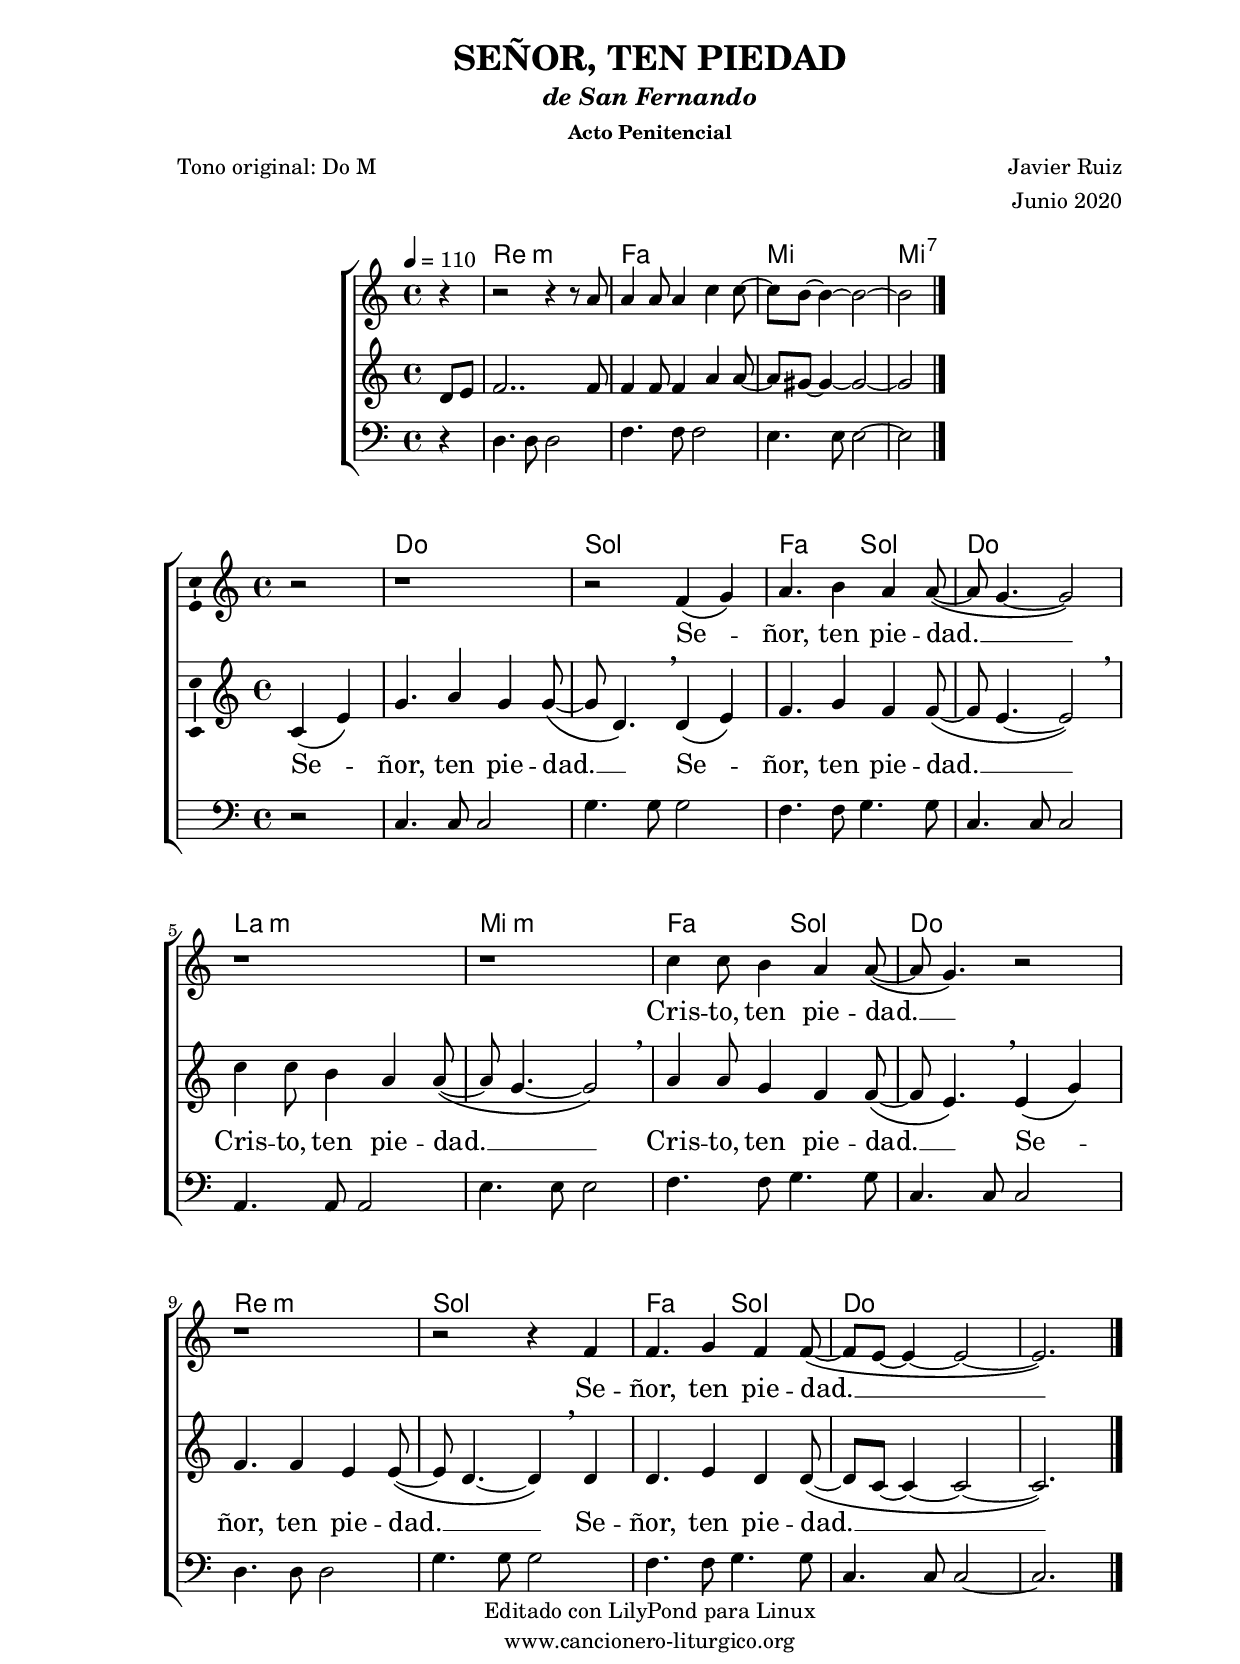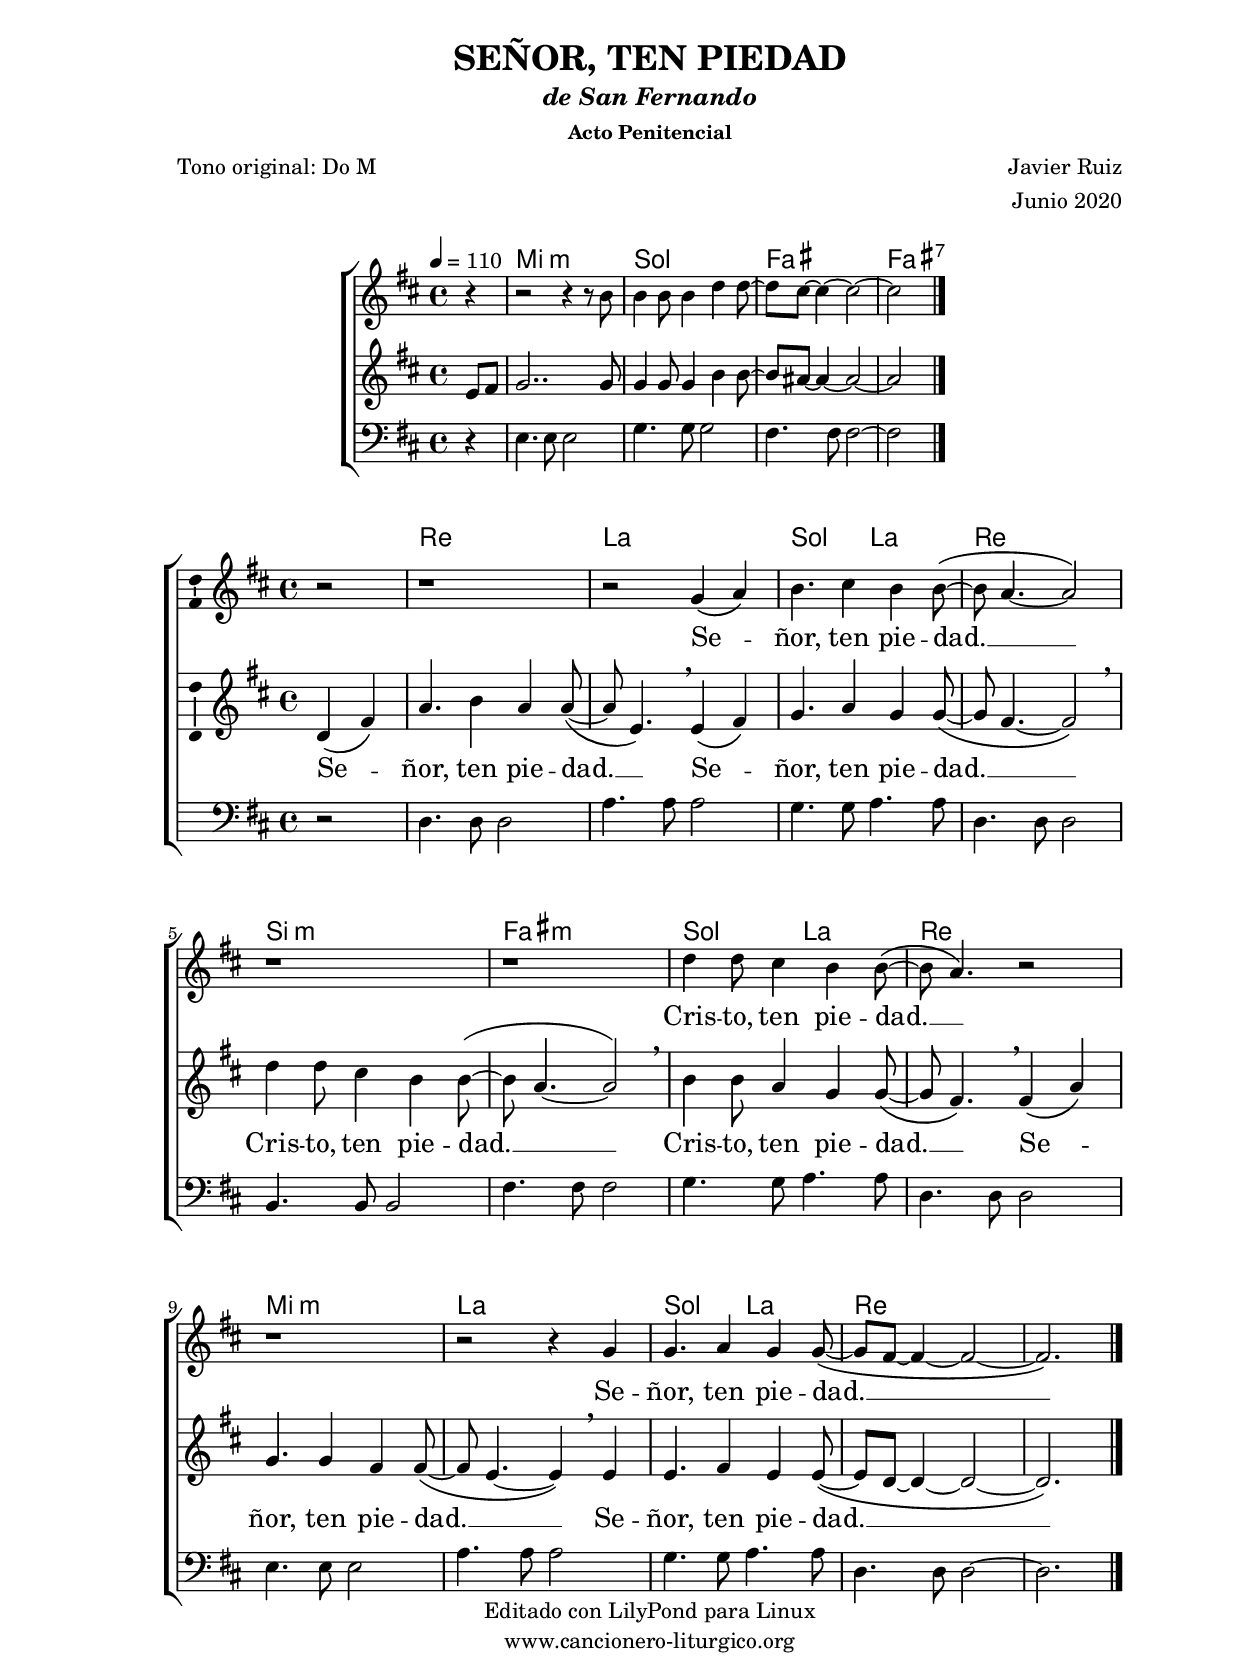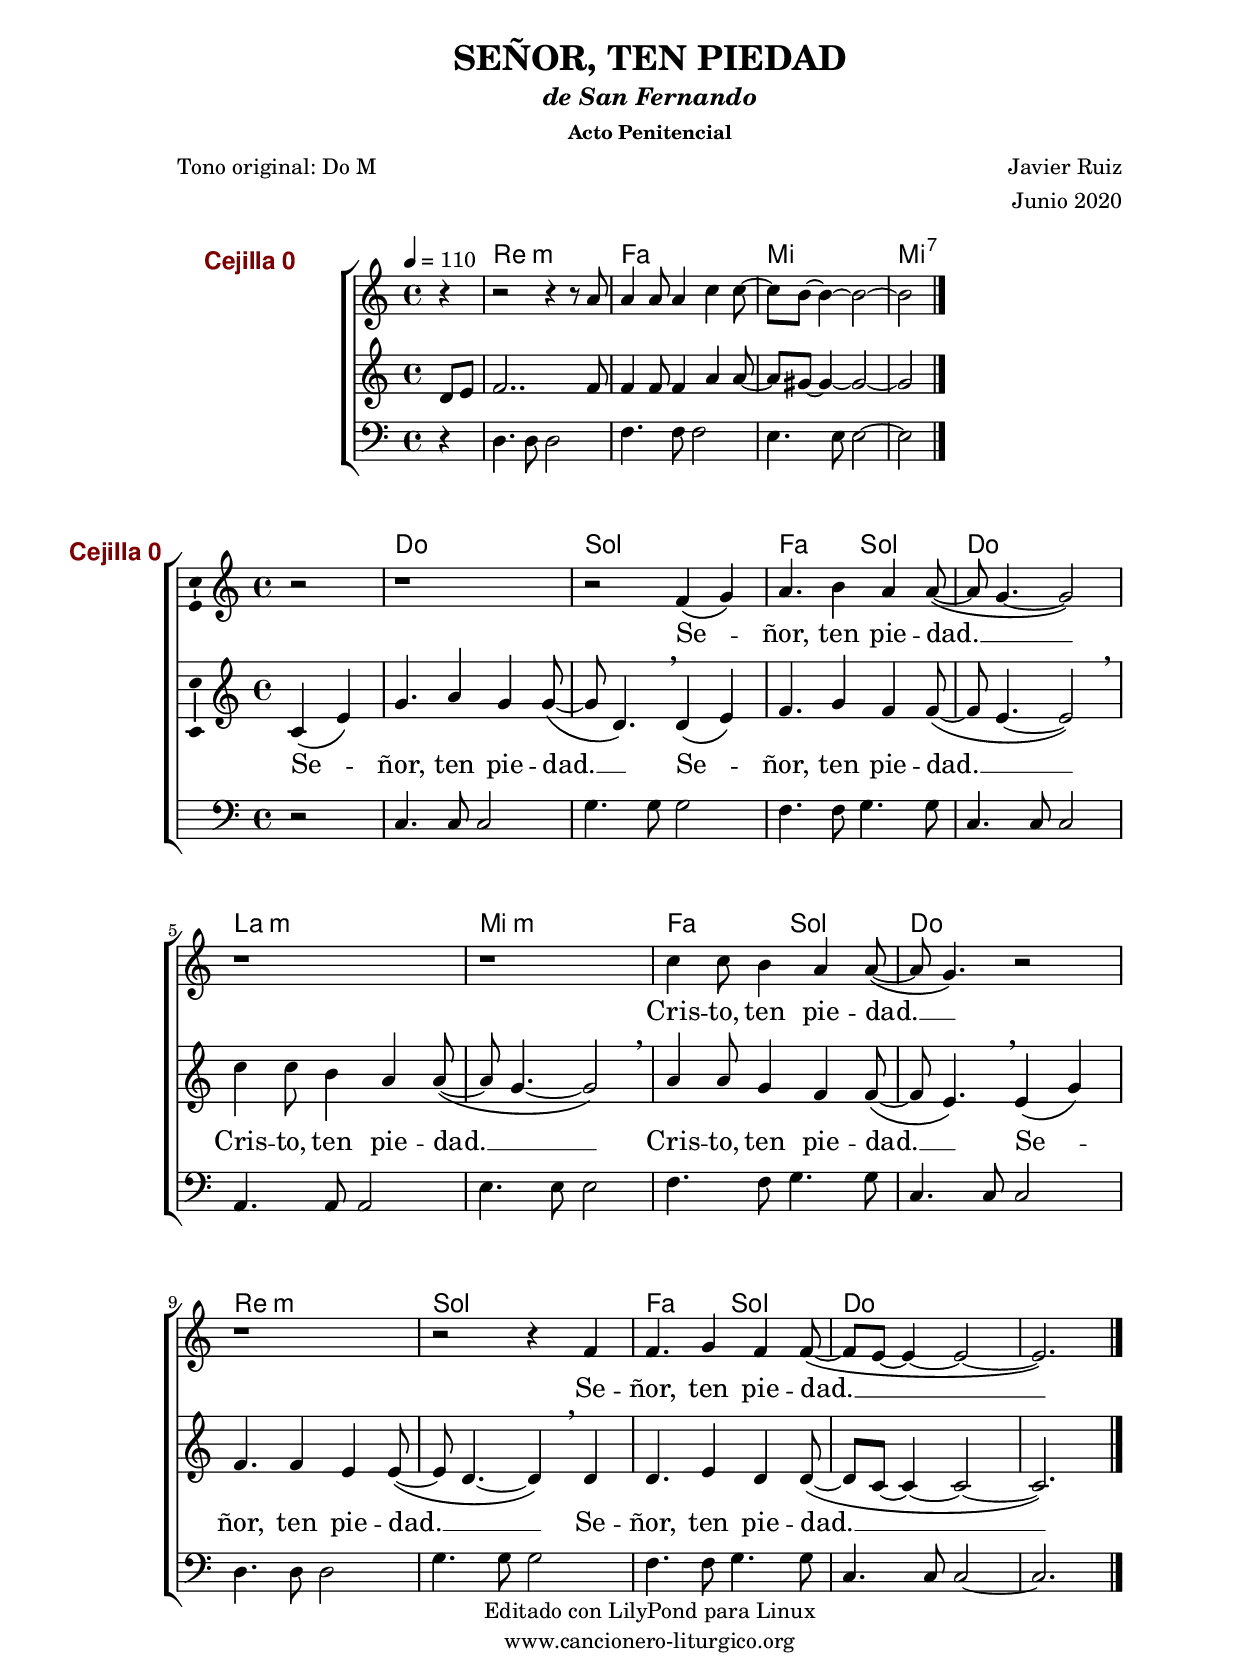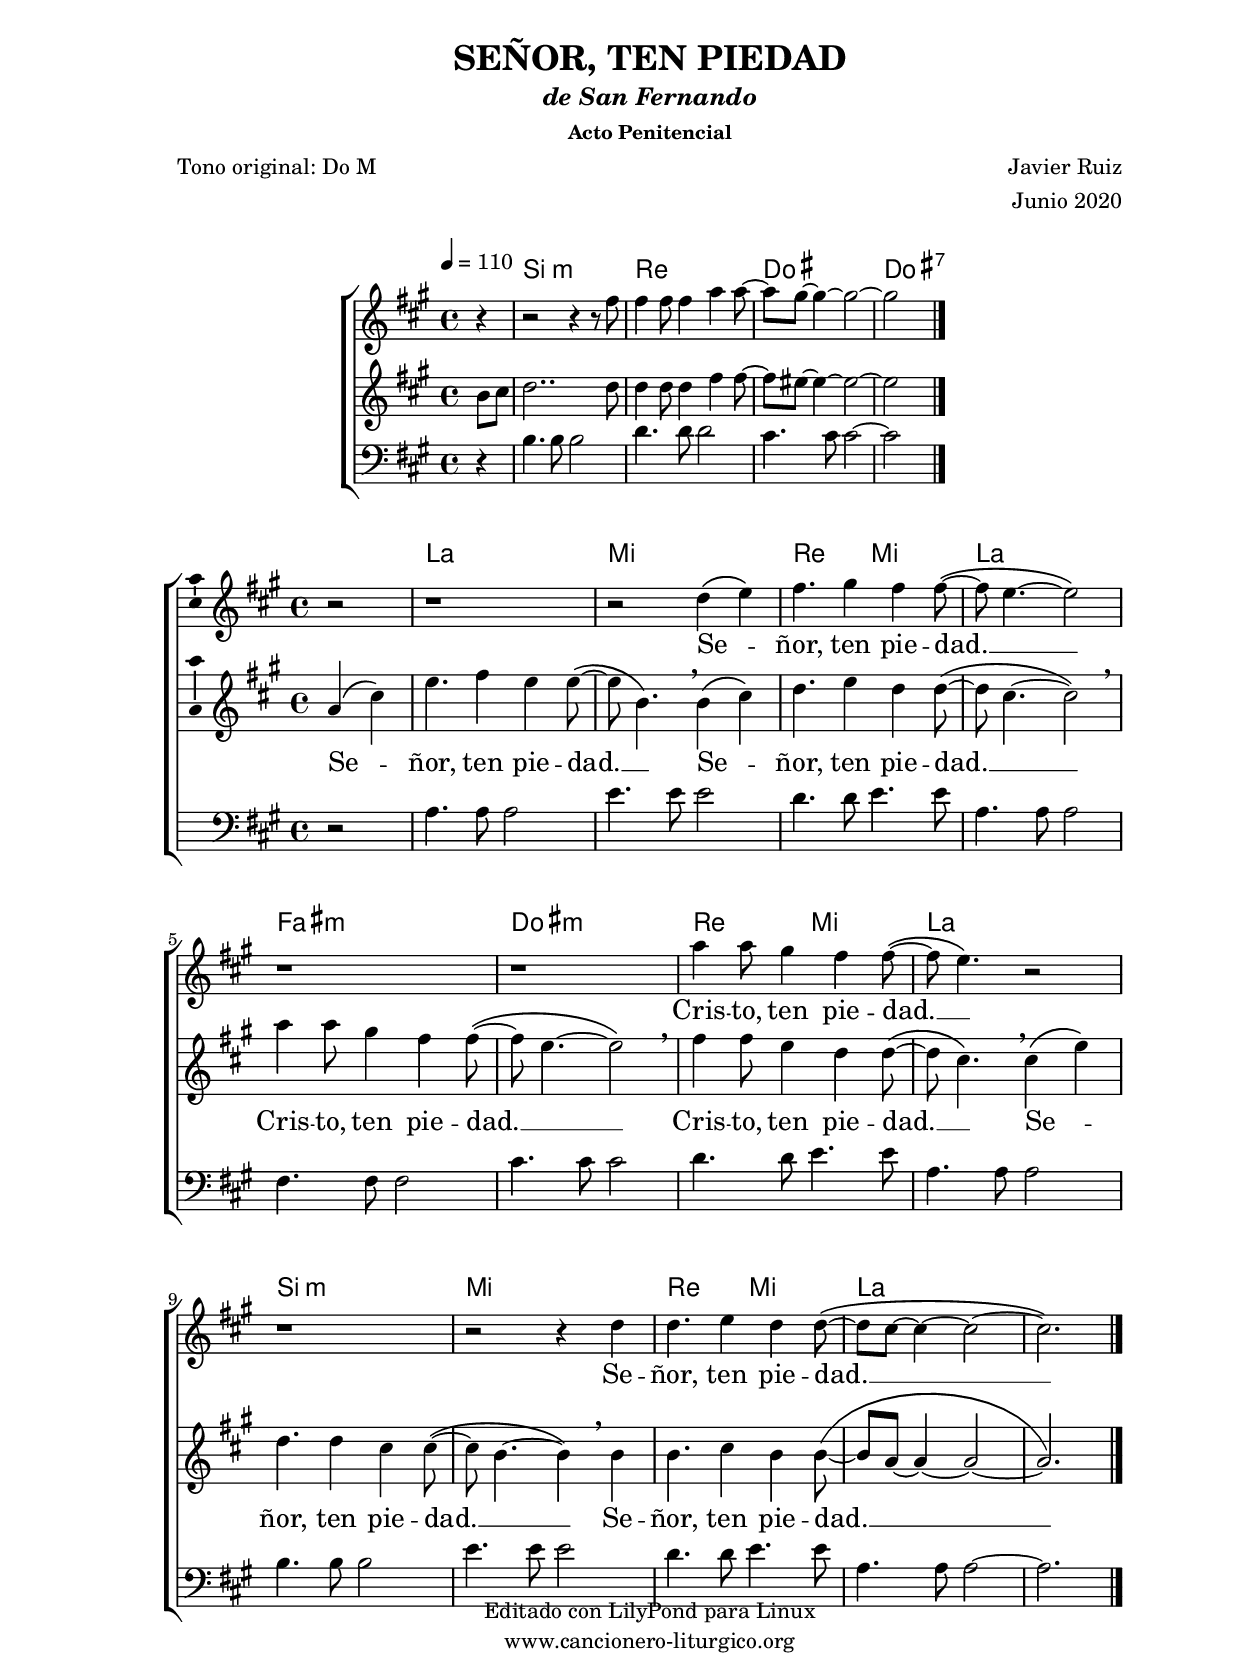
%
%lilypond ten-piedad-jruiz.ly
%timidity ten-piedad-jruiz.midi -Ow -o ten-piedad-jruiz.wav
%timidity ten-piedad-jruiz.midi -Ow -o - | lame - ten-piedad-jruiz.mp3
%
%Para convertir de .wav a .mp3:
%lame -h -m j filename.wav
%
%
%para escuchar el midi:
%timidity nombrefichero.midi
%


%versión de lilypond para la que se ha escrito esta partitura:
\version "2.16.0"

	%Tamaño papel
	#(set-default-paper-size "a4")
	%Tamaño partitura
	#(set-global-staff-size 19)
	%No responde al pulsar sobre una nota
	#(ly:set-option 'point-and-click #f)

%parámetros del encabezamiento:
\header {
	title = "SEÑOR, TEN PIEDAD"
	subtitle = \markup { {\italic "de San Fernando"} }
	subsubtitle = \markup { Acto Penitencial }
	composer = "Javier Ruiz"
	poet = "Tono original: Do M"
	meter = ""
	arranger = "Junio 2020"
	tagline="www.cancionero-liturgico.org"
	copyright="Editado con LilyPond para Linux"
	tiempo = ""
	usos = "Kyrie"
	letra = ""
	}

%parámetros asociados al papel:
\paper  {
	oddHeaderMarkup = \markup {\fill-line { \on-the-fly #not-first-page \fromproperty #'header:title \on-the-fly #not-first-page \fromproperty #'header:composer }}
	evenHeaderMarkup = \markup {\fill-line { \fromproperty #'header:composer \fromproperty #'header:title }}
	#(set-paper-size "a4")
	print-page-number = ##f
	first-page-number = 1
	print-first-page-number = ##f
%	head-separation = 3.0 \cm
	top-margin = 2.0 \cm
%%%	bottom-margin = 0.5\cm
	bottom-margin = 0.2\cm
	left-margin = 3.0 \cm
	line-width = 16.0 \cm 
	indent = 0\mm
%	indent = 8\mm
	interscoreline = 2.\mm
	between-system-space = 15\mm
%	para que las partituras no llenen la hoja:
	ragged-bottom = ##t
%	idem para la última hoja:
	ragged-last-bottom = ##f
%	para que las partituras llenen el ancho del papel:
	ragged-last = ##f
	after-title-space = 2.5 \cm
page-count=1
%system-count=8

	%Flexible Vertical Spacing
%	markup-markup-spacing =
%	#'((basic-distance . 15) (minimum-distance . 15) (padding . 3))
	markup-system-spacing =
	#'((basic-distance . 15) (minimum-distance . 15) (padding . 3))
	system-system-spacing =
	#'((basic-distance . 15) (minimum-distance . 15) (padding . 3))
	score-system-spacing =
	#'((basic-distance . 15) (minimum-distance . 15) (padding . 5))
%	top-system-spacing = % header
%	#'((basic-distance . 8) (minimum-distance . 0) (padding . 0))
%	top-markup-spacing =
%	#'((basic-distance . 20) (minimum-distance . 20) (padding . 0))
	last-bottom-spacing = % footer
	#'((basic-distance . 5) (minimum-distance . 5) (padding . 0))
%	score-markup-spacing =
%	#'((basic-distance . 16) (minimum-distance . 13) (padding . 0))

	}


%parámetros que afectan a toda la partitura:
globalintro =  {
	%clave de sol (G):
	\clef G
	%armadura:
%	\transpose ees f
	\key c \major
	\tempo 4=110
	\set Score.tempoHideNote = ##f
	}

global =  {
	%clave de sol (G):
	\clef G
	%armadura:
%	\transpose ees f
	\key c \major
	\tempo 4=110
	\set Score.tempoHideNote = ##t
	}


acordesintro = {
	\italianChords
	\chordmode {
%	\transpose ees f
{

s4
d1:m f e e2:7
%s2

	}
	}
}


melodiaintro = 
%	\transpose ees f
{

	\relative c''{
	\time 4/4

\partial4
r4
r2 r4 r8 a8
a4 a8 a4 c c8~
c8 b8~b4~b2~
b2
%s2

}
	\bar "|."
	}


melodiaintrodos = 
%	\transpose ees f
{

	\relative c'{
	\time 4/4

\partial4
d8 e
f2.. f8
f4 f8 f4 a a8~
a8 gis8~gis4~gis2~
gis2
%s2

}
	\bar "|."
	}


melodiaintrobajo = 
%	\transpose ees f
{

	%clave de fa (F):
	\clef F

	\relative c{
	\time 4/4

\partial4
r4
d4. d8 d2
f4. f8 f2
e4. e8 e2~
e2
%s2

}
	\bar "|."
	}


acordesestri = {
	\italianChords
	\chordmode {
%	\transpose ees f
{

\partial2
s2
c2 c g g f g c c a:m a:m e:m e:m f g c c d:m d:m g g f g c s2.
%s4


	}
	}
}


melodiaestri = 
%	\transpose ees f
{

	\relative c'{
	\time 4/4

\partial2
c4 \(e\)
g4. a4 g g8~
\(g8 d4.\) \breathe d4 \(e\)
f4. g4 f f8~
\(f8 e4.~e2\) \breathe

\break

c'4 c8 b4 a a8~
\(a8 g4.~g2\) \breathe
a4 a8 g4 f f8~
\(f8 e4.\) \breathe e4 \(g\)

\break

f4. f4 e e8~
\(e8 d4.~d4\) \breathe d4
d4. e4 d d8~
\(d8 c8~c4~c2~
c2.\)
%s4

}

	\bar "|."
	}


melodiaestrialto = 
%	\transpose ees f
{

	\relative c'{
	\time 4/4

\partial2
r2
r1
r2 f4 \(g\)
a4. b4 a a8~
\(a8 g4.~g2\)
r1
r1
c4 c8 b4 a a8~
\(a8 g4.\) r2
r1
r2 r4 f4
f4. g4 f f8~
\(f8 e8~e4~e2~
e2.\)
%s4

}

	\bar "|."
	}


melodiaestribajo = 
%	\transpose ees f
{

	%clave de fa (F):
	\clef F

	\relative c{
	\time 4/4

\partial2
r2
c4. c8 c2
g'4. g8 g2
f4. f8 g4. g8
c,4. c8 c2
a4. a8 a2
e'4. e8 e2
f4. f8 g4. g8
c,4. c8 c2
d4. d8 d2
g4. g8 g2
f4. f8 g4. g8
c,4. c8 c2~
c2.
%s4

}
	\bar "|."
	}


textoestri = \lyricmode {
Se -- _ ñor, ten pie -- dad. __ _ Se -- _ ñor, ten pie -- dad. __ _
Cris -- to, ten pie -- dad. __ _ Cris -- to, ten pie -- dad. __ _
Se -- _ ñor, ten pie -- dad. __ _ Se -- ñor, ten pie -- dad. __ _
	}

textoestrialto = \lyricmode {
Se -- _ ñor, ten pie -- dad. __ _
Cris -- to, ten pie -- dad. __ _
Se -- ñor, ten pie -- dad. __ _
	}


acordesintroStaff = \context ChordNames = acordesintroStaff <<
	\set chordChanges = ##t
	\acordesintro
	>>

acordesestriStaff = \context ChordNames = acordesestriStaff <<
	\set chordChanges = ##t
	\acordesestri
	>>


%%%%%%%%%%%%%%%%%%%%%%%%%%%%%%%%%%% CEJILLA %%%%%%%%%%%%%%%%%%%%%%%%%%%%%%%%%%%
acordesintrocejilla = {
%%%	\override ChordNames.ChordName #'font-size = #-1
%%%	\override ChordNames.ChordName #'font-series = #'bold
	\transpose c c {
		\acordesintro
		}
	}

acordesintrocejillaStaff = \context ChordNames = acordesintrocejillaStaff <<
	\set Staff.instrumentName = \markup \with-color #darkred \larger \bold \sans "Cejilla 0"
	\set chordChanges = ##t
	\acordesintrocejilla
	>>

acordesestricejilla = {
%%%	\override ChordNames.ChordName #'font-size = #-1
%%%	\override ChordNames.ChordName #'font-series = #'bold
	\transpose c c {
		\acordesestri
		}
	}

acordesestricejillaStaff = \context ChordNames = acordesestricejillaStaff <<
	\set Staff.instrumentName = \markup \with-color #darkred \larger \bold \sans "Cejilla 0"
	\set chordChanges = ##t
	\acordesestricejilla
	>>
%%%%%%%%%%%%%%%%%%%%%%%%%%%%%%%%%%% CEJILLA %%%%%%%%%%%%%%%%%%%%%%%%%%%%%%%%%%%


vozintroStaff = \context Voice = vozintroStaff
<<
	\override Staff.StaffSymbol #'staff-space = #(magstep -0.35)
	\set Staff.midiInstrument = #"violin"
	\set Staff.midiMinimumVolume = #0.4
	\set Staff.midiMaximumVolume = #0.6
	\globalintro
	\melodiaintro
	>>

vozintrodosStaff = \context Voice = vozintrodosStaff
<<
	\override Staff.StaffSymbol #'staff-space = #(magstep -0.35)
	\set Staff.midiInstrument = #"flute"
	\set Staff.midiMinimumVolume = #0.6
	\set Staff.midiMaximumVolume = #0.8
	\globalintro
	\melodiaintrodos
	>>

vozintrobajoStaff = \context Voice = vozintrobajoStaff
<<
	\override Staff.StaffSymbol #'staff-space = #(magstep -0.35)
	\set Staff.midiInstrument = #"english horn"
	\set Staff.midiMinimumVolume = #0.6
	\set Staff.midiMaximumVolume = #0.8
	\globalintro
	\melodiaintrobajo
	>>

vozestrialtoStaff = \context Voice = vozestrialtoStaff
\with {\consists "Ambitus_engraver"}
<<
	\override Staff.StaffSymbol #'staff-space = #(magstep -0.35)
	\set Staff.midiInstrument = #"violin"
	\set Staff.midiMinimumVolume = #0.6
	\set Staff.midiMaximumVolume = #0.8
	\global
	\relative c' \melodiaestrialto
	>>

vozestriStaff = \context Voice = vozestriStaff
\with {\consists "Ambitus_engraver"}
<<
%	\set Staff.instrumentName = ""
%	\set Staff.shortInstrumentName = ""
%	\set Staff.midiInstrument = #"clarinet"
%	\set Staff.midiInstrument = #"cello"
	\set Staff.midiInstrument = #"flute"
%	\set Staff.midiInstrument = #"electric guitar (jazz)"
%	\set Staff.midiInstrument = #"english horn"
%	\set Staff.midiInstrument = #"violin"
%	\set Staff.midiInstrument = #"glockenspiel"
	\set Staff.midiMinimumVolume = #0.8
	\set Staff.midiMaximumVolume = #1.0
	\global
	\melodiaestri
	>>


vozestribajoStaff = \context Voice = vozestribajoStaff
<<
	\override Staff.StaffSymbol #'staff-space = #(magstep -0.35)
	\set Staff.midiInstrument = #"english horn"
	\set Staff.midiMinimumVolume = #0.6
	\set Staff.midiMaximumVolume = #0.8
	\global
	\melodiaestribajo
	>>

textoestriStaff = \context Lyrics = textoestriStaff <<
	\lyricsto vozestriStaff \textoestri
	>>

textoestrialtoStaff = \context Lyrics = textoestrialtoStaff <<
	\lyricsto vozestrialtoStaff \textoestrialto
	>>


\book {
	\score {
		\context ChoirStaff {
%			\override StaffGroup.SystemStartBracket #'collapse-height = #1
%			\override Score.SystemStartBar #'collapse-height = #1
			<<
			\acordesintroStaff
			\vozintroStaff
			\vozintrodosStaff
			\vozintrobajoStaff
			>>
			}
		\layout {
	    		\context {
				\Lyrics
				\override LyricText #'font-size = #2
				}
	   		 \context {
				\Score
				\override StaffSymbol #'staff-space = #(magstep +3)
				}
			indent = 3 \cm
			line-width= 13.0 \cm
			}
		}
	\score {
		<<
		\context ChoirStaff {
%			\override StaffGroup.SystemStartBracket #'collapse-height = #1
%			\override Score.SystemStartBar #'collapse-height = #1
			<<
			\acordesestriStaff
			\vozestrialtoStaff
			\textoestrialtoStaff
			\vozestriStaff
			\textoestriStaff
			\vozestribajoStaff
			>>
			}
		>>
		\layout {
	    		\context {
				\Lyrics
				\override LyricText #'font-size = #2
				}
	   		 \context {
				\Score
				\override StaffSymbol #'staff-space = #(magstep +3)
				}
			}
		}
	\score {
		\unfoldRepeats
		<<
		\context ChoirStaff {
			<<
			\acordesintroStaff
			\vozintroStaff
			\vozintrodosStaff
			\vozintrobajoStaff
			>>
			<<
			\acordesestriStaff
			\vozestrialtoStaff
			\vozestriStaff
			\vozestribajoStaff
			>>
			}
		>>
		\midi {
	  		\context {
	  			\Score
				tempoWholesPerMinute = #(ly:make-moment 70 4)
				midiChannelMapping = #'instrument
				}
			}
		}
	}


%Partitura para guitarra
#(define output-suffix "G")
\book {
	\score {
		\context ChoirStaff {
%			\override StaffGroup.SystemStartBracket #'collapse-height = #1
%			\override Score.SystemStartBar #'collapse-height = #1
			<<
			\acordesintrocejillaStaff
			\vozintroStaff
			\vozintrodosStaff
			\vozintrobajoStaff
			>>
			}
		\layout {
%%%%%%%%%%%%%%%%%%%%%%%%%%%%%%%%%%% CEJILLA %%%%%%%%%%%%%%%%%%%%%%%%%%%%%%%%%%%
			\context {
				\ChordNames \consists Instrument_name_engraver
				}
%%%%%%%%%%%%%%%%%%%%%%%%%%%%%%%%%%% CEJILLA %%%%%%%%%%%%%%%%%%%%%%%%%%%%%%%%%%%
	    		\context {
				\Lyrics
				\override LyricText #'font-size = #2
				}
	   		 \context {
				\Score
				\override StaffSymbol #'staff-space = #(magstep +3)
				}
			indent = 3 \cm
			line-width= 13.0 \cm
			}
		}
	\score {
		<<
		\context ChoirStaff {
%			\override StaffGroup.SystemStartBracket #'collapse-height = #1
%			\override Score.SystemStartBar #'collapse-height = #1
			<<
			\acordesestricejillaStaff
			\vozestrialtoStaff
			\textoestrialtoStaff
			\vozestriStaff
			\textoestriStaff
			\vozestribajoStaff
			>>
			}
		>>
		\layout {
%%%%%%%%%%%%%%%%%%%%%%%%%%%%%%%%%%% CEJILLA %%%%%%%%%%%%%%%%%%%%%%%%%%%%%%%%%%%
			\context {
				\ChordNames \consists Instrument_name_engraver
				}
%%%%%%%%%%%%%%%%%%%%%%%%%%%%%%%%%%% CEJILLA %%%%%%%%%%%%%%%%%%%%%%%%%%%%%%%%%%%
	    		\context {
				\Lyrics
				\override LyricText #'font-size = #2
				}
	   		 \context {
				\Score
				\override StaffSymbol #'staff-space = #(magstep +3)
				}
			}
		}
	}


#(define output-suffix "C")
\book {
	\score {
		\context ChoirStaff {
%			\override StaffGroup.SystemStartBracket #'collapse-height = #1
%			\override Score.SystemStartBar #'collapse-height = #1
\transpose c d
			<<
			\acordesintroStaff
			\vozintroStaff
			\vozintrodosStaff
			\vozintrobajoStaff
			>>
			}
		\layout {
	    		\context {
				\Lyrics
				\override LyricText #'font-size = #2
				}
	   		 \context {
				\Score
				\override StaffSymbol #'staff-space = #(magstep +3)
				}
			indent = 3 \cm
			line-width= 13.0 \cm
			}
		}
	\score {
		<<
		\context ChoirStaff {
%			\override StaffGroup.SystemStartBracket #'collapse-height = #1
%			\override Score.SystemStartBar #'collapse-height = #1
\transpose c d
			<<
			\acordesestriStaff
			\vozestrialtoStaff
			\textoestrialtoStaff
			\vozestriStaff
			\textoestriStaff
			\vozestribajoStaff
			>>
			}
		>>
		\layout {
	    		\context {
				\Lyrics
				\override LyricText #'font-size = #2
				}
	   		 \context {
				\Score
				\override StaffSymbol #'staff-space = #(magstep +3)
				}
			}
		}
	}


#(define output-suffix "S")
\book {
	\score {
		\context ChoirStaff {
%			\override StaffGroup.SystemStartBracket #'collapse-height = #1
%			\override Score.SystemStartBar #'collapse-height = #1
\transpose c a
			<<
			\acordesintroStaff
			\vozintroStaff
			\vozintrodosStaff
			\vozintrobajoStaff
			>>
			}
		\layout {
	    		\context {
				\Lyrics
				\override LyricText #'font-size = #2
				}
	   		 \context {
				\Score
				\override StaffSymbol #'staff-space = #(magstep +3)
				}
			indent = 3 \cm
			line-width= 13.0 \cm
			}
		}
	\score {
		<<
		\context ChoirStaff {
%			\override StaffGroup.SystemStartBracket #'collapse-height = #1
%			\override Score.SystemStartBar #'collapse-height = #1
\transpose c a
			<<
			\acordesestriStaff
			\vozestrialtoStaff
			\textoestrialtoStaff
			\vozestriStaff
			\textoestriStaff
			\vozestribajoStaff
			>>
			}
		>>
		\layout {
	    		\context {
				\Lyrics
				\override LyricText #'font-size = #2
				}
	   		 \context {
				\Score
				\override StaffSymbol #'staff-space = #(magstep +3)
				}
			}
		}
	}


